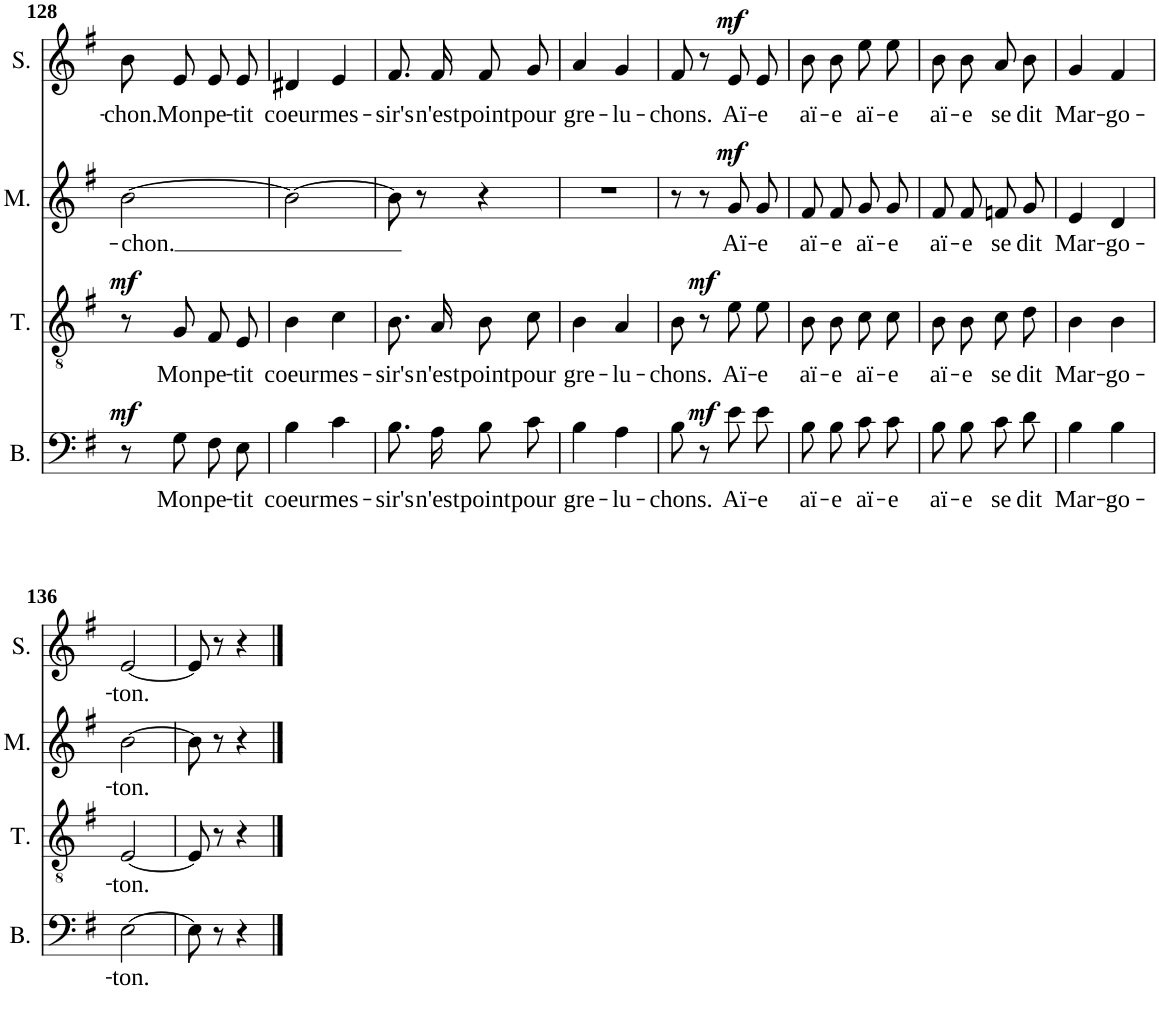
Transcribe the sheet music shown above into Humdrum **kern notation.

**kern	**text	**dynam	**kern	**text	**dynam	**kern	**text	**dynam	**kern	**text	**dynam
*part4	*part4	*part4	*part3	*part3	*part3	*part2	*part2	*part2	*part1	*part1	*part1
*staff4	*staff4	*staff4	*staff3	*staff3	*staff3	*staff2	*staff2	*staff2	*staff1	*staff1	*staff1
*I"Basse	*	*	*I"Ténor	*	*	*I"Mezzos	*	*	*I"Sopranos	*	*
*I'B.	*	*	*I'T.	*	*	*I'M.	*	*	*I'S.	*	*
!!LO:PB:g=z
*clefF4	*	*	*clefGv2	*	*	*clefG2	*	*	*clefG2	*	*
*k[f#]	*	*	*k[f#]	*	*	*k[f#]	*	*	*k[f#]	*	*
*M2/4	*	*	*M2/4	*	*	*M2/4	*	*	*M2/4	*	*
=128	=128	=128	=128	=128	=128	=128	=128	=128	=128	=128	=128
!	!	!LO:DY:a	!	!	!LO:DY:a	!	!LO:LY:b	!	!	!LO:LY:b	!
8r	.	mf	8r	.	mf	[2b\	-chon.	.	8b/L	-chon.	.
!	!LO:LY:b	!	!	!LO:LY:b	!	!	!	!	!	!LO:LY:b	!
8G\	Mon	.	8G/	Mon	.	.	.	.	8e/J	Mon	.
!	!LO:LY:b	!	!	!LO:LY:b	!	!	!	!	!	!LO:LY:b	!
8F#\L	pe-	.	8F#/L	pe-	.	.	.	.	8e/L	pe-	.
!	!LO:LY:b	!	!	!LO:LY:b	!	!	!	!	!	!LO:LY:b	!
8E\J	-tit	.	8E/J	-tit	.	.	.	.	8e/J	-tit	.
=129	=129	=129	=129	=129	=129	=129	=129	=129	=129	=129	=129
!	!LO:LY:b	!	!	!LO:LY:b	!	!	!	!	!	!LO:LY:b	!
4B\	coeur	.	4B\	coeur	.	2b\_	.	.	4d#X/	coeur	.
!	!LO:LY:b	!	!	!LO:LY:b	!	!	!	!	!	!LO:LY:b	!
4c\	mes-	.	4c\	mes-	.	.	.	.	4e/	mes-	.
=130	=130	=130	=130	=130	=130	=130	=130	=130	=130	=130	=130
!	!LO:LY:b	!	!	!LO:LY:b	!	!	!	!	!	!LO:LY:b	!
8.B\L	-sir's	.	8.B/L	-sir's	.	8b\]	.	.	8.f#/L	-sir's	.
.	.	.	.	.	.	8r	.	.	.	.	.
!	!LO:LY:b	!	!	!LO:LY:b	!	!	!	!	!	!LO:LY:b	!
16A\Jk	n'est	.	16A/Jk	n'est	.	.	.	.	16f#/Jk	n'est	.
!	!LO:LY:b	!	!	!LO:LY:b	!	!	!	!	!	!LO:LY:b	!
8B\L	point	.	8B\L	point	.	4r	.	.	8f#/L	point	.
!	!LO:LY:b	!	!	!LO:LY:b	!	!	!	!	!	!LO:LY:b	!
8c\J	pour	.	8c\J	pour	.	.	.	.	8g/J	pour	.
=131	=131	=131	=131	=131	=131	=131	=131	=131	=131	=131	=131
!	!LO:LY:b	!	!	!LO:LY:b	!	!	!	!	!	!LO:LY:b	!
4B\	gre-	.	4B\	gre-	.	2r	.	.	4a/	gre-	.
!	!LO:LY:b	!	!	!LO:LY:b	!	!	!	!	!	!LO:LY:b	!
4A\	-lu-	.	4A/	-lu-	.	.	.	.	4g/	-lu-	.
=132	=132	=132	=132	=132	=132	=132	=132	=132	=132	=132	=132
!	!LO:LY:b	!	!	!LO:LY:b	!	!	!	!	!	!LO:LY:b	!
8B\	-chons.	.	8B\	-chons.	.	8r	.	.	8f#/	-chons.	.
!	!	!LO:DY:a	!	!	!LO:DY:a	!	!	!	!	!	!
8r	.	mf	8r	.	mf	8r	.	.	8r	.	.
!	!LO:LY:b	!	!	!LO:LY:b	!	!	!LO:LY:b	!LO:DY:a	!	!LO:LY:b	!LO:DY:a
8e\L	Aï-	.	8e\L	Aï-	.	8g/L	Aï-	mf	8e/L	Aï-	mf
!	!LO:LY:b	!	!	!LO:LY:b	!	!	!LO:LY:b	!	!	!LO:LY:b	!
8e\J	-e	.	8e\J	-e	.	8g/J	-e	.	8e/J	-e	.
=133	=133	=133	=133	=133	=133	=133	=133	=133	=133	=133	=133
!	!LO:LY:b	!	!	!LO:LY:b	!	!	!LO:LY:b	!	!	!LO:LY:b	!
8B\L	aï-	.	8B\L	aï-	.	8f#/L	aï-	.	8b\L	aï-	.
!	!LO:LY:b	!	!	!LO:LY:b	!	!	!LO:LY:b	!	!	!LO:LY:b	!
8B\J	-e	.	8B\J	-e	.	8f#/J	-e	.	8b\J	-e	.
!	!LO:LY:b	!	!	!LO:LY:b	!	!	!LO:LY:b	!	!	!LO:LY:b	!
8c\L	aï-	.	8c\L	aï-	.	8g/L	aï-	.	8ee\L	aï-	.
!	!LO:LY:b	!	!	!LO:LY:b	!	!	!LO:LY:b	!	!	!LO:LY:b	!
8c\J	-e	.	8c\J	-e	.	8g/J	-e	.	8ee\J	-e	.
=134	=134	=134	=134	=134	=134	=134	=134	=134	=134	=134	=134
!	!LO:LY:b	!	!	!LO:LY:b	!	!	!LO:LY:b	!	!	!LO:LY:b	!
8B\L	aï-	.	8B\L	aï-	.	8f#/L	aï-	.	8b\L	aï-	.
!	!LO:LY:b	!	!	!LO:LY:b	!	!	!LO:LY:b	!	!	!LO:LY:b	!
8B\J	-e	.	8B\J	-e	.	8f#/J	-e	.	8b\J	-e	.
!	!LO:LY:b	!	!	!LO:LY:b	!	!	!LO:LY:b	!	!	!LO:LY:b	!
8c\L	se	.	8c\L	se	.	8fn/L	se	.	8a/L	se	.
!	!LO:LY:b	!	!	!LO:LY:b	!	!	!LO:LY:b	!	!	!LO:LY:b	!
8d\J	dit	.	8d\J	dit	.	8g/J	dit	.	8b/J	dit	.
=135	=135	=135	=135	=135	=135	=135	=135	=135	=135	=135	=135
!	!LO:LY:b	!	!	!LO:LY:b	!	!	!LO:LY:b	!	!	!LO:LY:b	!
4B\	Mar-	.	4B\	Mar-	.	4e/	Mar-	.	4g/	Mar-	.
!	!LO:LY:b	!	!	!LO:LY:b	!	!	!LO:LY:b	!	!	!LO:LY:b	!
4B\	-go-	.	4B\	-go-	.	4d/	-go-	.	4f#/	-go-	.
!!LO:LB:g=z
=136	=136	=136	=136	=136	=136	=136	=136	=136	=136	=136	=136
!	!LO:LY:b	!	!	!LO:LY:b	!	!	!LO:LY:b	!	!	!LO:LY:b	!
[2E\	-ton.	.	[2E/	-ton.	.	[2b\	-ton.	.	[2e/	-ton.	.
=137	=137	=137	=137	=137	=137	=137	=137	=137	=137	=137	=137
8E\]	.	.	8E/]	.	.	8b\]	.	.	8e/]	.	.
8r	.	.	8r	.	.	8r	.	.	8r	.	.
4r	.	.	4r	.	.	4r	.	.	4r	.	.
==	==	==	==	==	==	==	==	==	==	==	==
*-	*-	*-	*-	*-	*-	*-	*-	*-	*-	*-	*-
